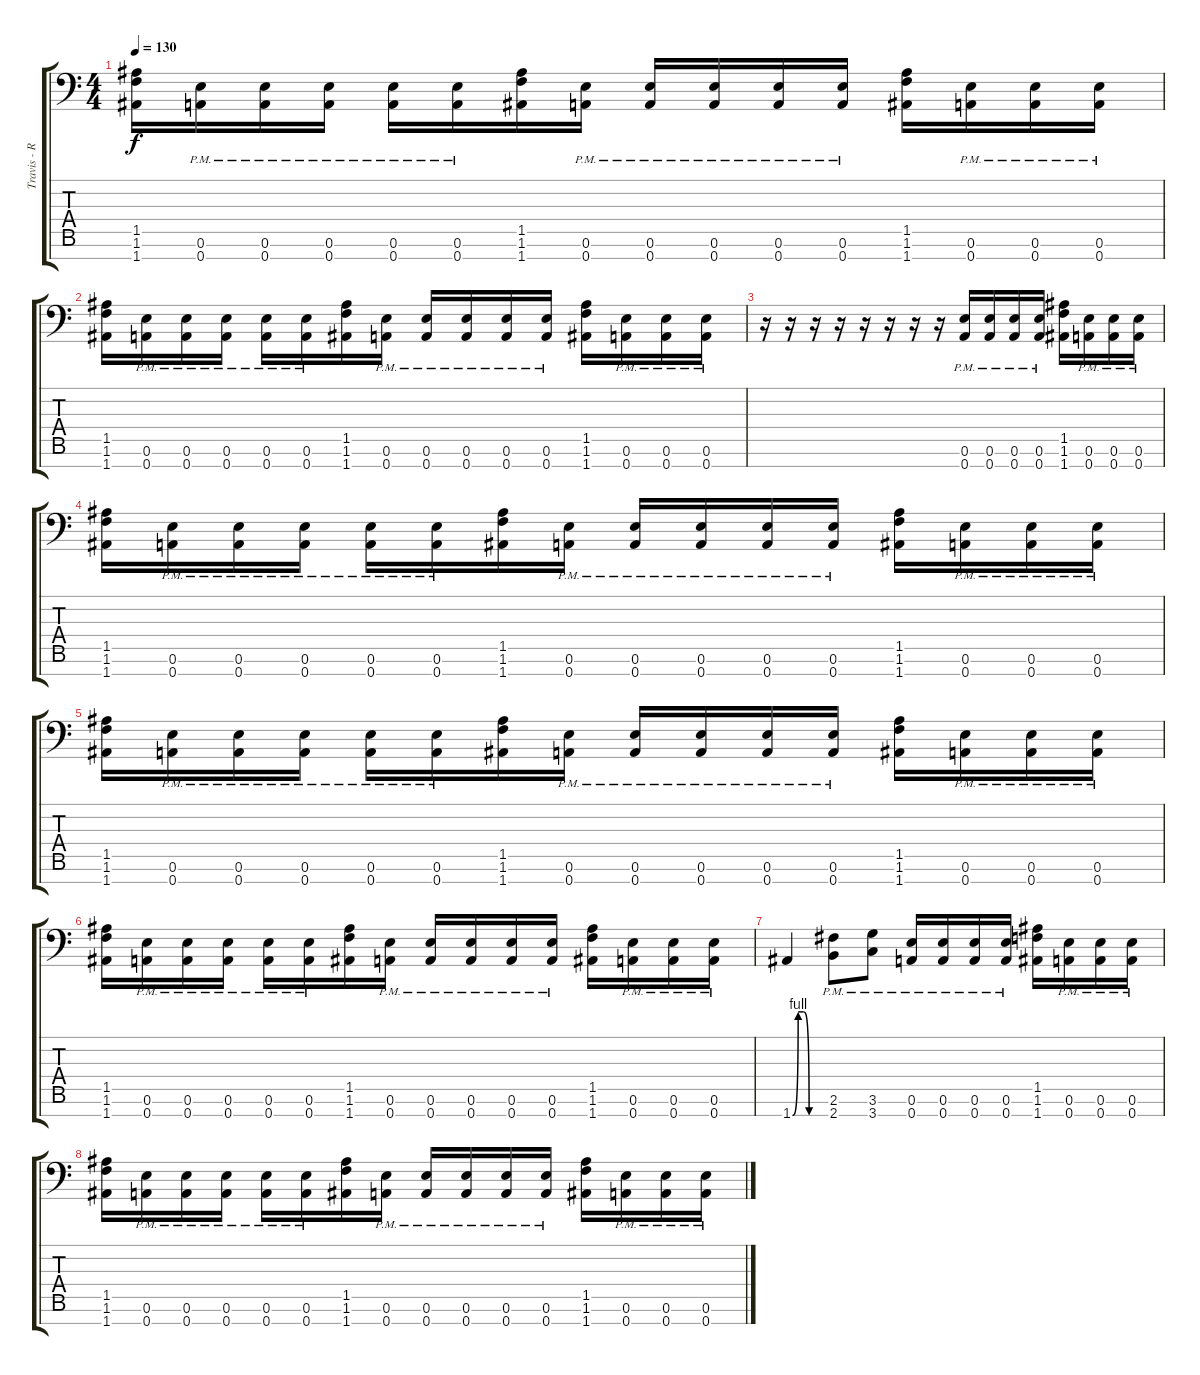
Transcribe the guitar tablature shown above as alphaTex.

\track ("Travis - Rhythm" "Travis - R") {instrument distortionguitar}
\staff {score tabs}
\tuning (E4 B3 G3 D3 A2 E2 A1) {hide}
\ts (4 4)
\tempo 130
\clef f4
\ks c
(1.5 1.6 1.7).16{dy f} (0.6{pm} 0.7{pm}).16 (0.6{pm} 0.7{pm}).16 (0.6{pm} 0.7{pm}).16 (0.6{pm} 0.7{pm}).16 (0.6{pm} 0.7{pm}).16 (1.5 1.6 1.7).16 (0.6{pm} 0.7{pm}).16 (0.6{pm} 0.7{pm}).16 (0.6{pm} 0.7{pm}).16 (0.6{pm} 0.7{pm}).16 (0.6{pm} 0.7{pm}).16 (1.5 1.6 1.7).16 (0.6{pm} 0.7{pm}).16 (0.6{pm} 0.7{pm}).16 (0.6{pm} 0.7{pm}).16 |
(1.5 1.6 1.7).16 (0.6{pm} 0.7{pm}).16 (0.6{pm} 0.7{pm}).16 (0.6{pm} 0.7{pm}).16 (0.6{pm} 0.7{pm}).16 (0.6{pm} 0.7{pm}).16 (1.5 1.6 1.7).16 (0.6{pm} 0.7{pm}).16 (0.6{pm} 0.7{pm}).16 (0.6{pm} 0.7{pm}).16 (0.6{pm} 0.7{pm}).16 (0.6{pm} 0.7{pm}).16 (1.5 1.6 1.7).16 (0.6{pm} 0.7{pm}).16 (0.6{pm} 0.7{pm}).16 (0.6{pm} 0.7{pm}).16 |
r.16 r.16 r.16 r.16 r.16 r.16 r.16 r.16 (0.6{pm} 0.7{pm}).16 (0.6{pm} 0.7{pm}).16 (0.6{pm} 0.7{pm}).16 (0.6{pm} 0.7{pm}).16 (1.5 1.6 1.7).16 (0.6{pm} 0.7{pm}).16 (0.6{pm} 0.7{pm}).16 (0.6{pm} 0.7{pm}).16 |
(1.5 1.6 1.7).16 (0.6{pm} 0.7{pm}).16 (0.6{pm} 0.7{pm}).16 (0.6{pm} 0.7{pm}).16 (0.6{pm} 0.7{pm}).16 (0.6{pm} 0.7{pm}).16 (1.5 1.6 1.7).16 (0.6{pm} 0.7{pm}).16 (0.6{pm} 0.7{pm}).16 (0.6{pm} 0.7{pm}).16 (0.6{pm} 0.7{pm}).16 (0.6{pm} 0.7{pm}).16 (1.5 1.6 1.7).16 (0.6{pm} 0.7{pm}).16 (0.6{pm} 0.7{pm}).16 (0.6{pm} 0.7{pm}).16 |
(1.5 1.6 1.7).16 (0.6{pm} 0.7{pm}).16 (0.6{pm} 0.7{pm}).16 (0.6{pm} 0.7{pm}).16 (0.6{pm} 0.7{pm}).16 (0.6{pm} 0.7{pm}).16 (1.5 1.6 1.7).16 (0.6{pm} 0.7{pm}).16 (0.6{pm} 0.7{pm}).16 (0.6{pm} 0.7{pm}).16 (0.6{pm} 0.7{pm}).16 (0.6{pm} 0.7{pm}).16 (1.5 1.6 1.7).16 (0.6{pm} 0.7{pm}).16 (0.6{pm} 0.7{pm}).16 (0.6{pm} 0.7{pm}).16 |
(1.5 1.6 1.7).16 (0.6{pm} 0.7{pm}).16 (0.6{pm} 0.7{pm}).16 (0.6{pm} 0.7{pm}).16 (0.6{pm} 0.7{pm}).16 (0.6{pm} 0.7{pm}).16 (1.5 1.6 1.7).16 (0.6{pm} 0.7{pm}).16 (0.6{pm} 0.7{pm}).16 (0.6{pm} 0.7{pm}).16 (0.6{pm} 0.7{pm}).16 (0.6{pm} 0.7{pm}).16 (1.5 1.6 1.7).16 (0.6{pm} 0.7{pm}).16 (0.6{pm} 0.7{pm}).16 (0.6{pm} 0.7{pm}).16 |
1.7{be (custom 0 0 10 4 20 4 30 0 60 0)}.4 (2.6{pm} 2.7{pm}).8 (3.6{pm} 3.7{pm}).8 (0.6{pm} 0.7{pm}).16 (0.6{pm} 0.7{pm}).16 (0.6{pm} 0.7{pm}).16 (0.6{pm} 0.7{pm}).16 (1.5 1.6 1.7).16 (0.6{pm} 0.7{pm}).16 (0.6{pm} 0.7{pm}).16 (0.6{pm} 0.7{pm}).16 |
(1.5 1.6 1.7).16 (0.6{pm} 0.7{pm}).16 (0.6{pm} 0.7{pm}).16 (0.6{pm} 0.7{pm}).16 (0.6{pm} 0.7{pm}).16 (0.6{pm} 0.7{pm}).16 (1.5 1.6 1.7).16 (0.6{pm} 0.7{pm}).16 (0.6{pm} 0.7{pm}).16 (0.6{pm} 0.7{pm}).16 (0.6{pm} 0.7{pm}).16 (0.6{pm} 0.7{pm}).16 (1.5 1.6 1.7).16 (0.6{pm} 0.7{pm}).16 (0.6{pm} 0.7{pm}).16 (0.6{pm} 0.7{pm}).16
